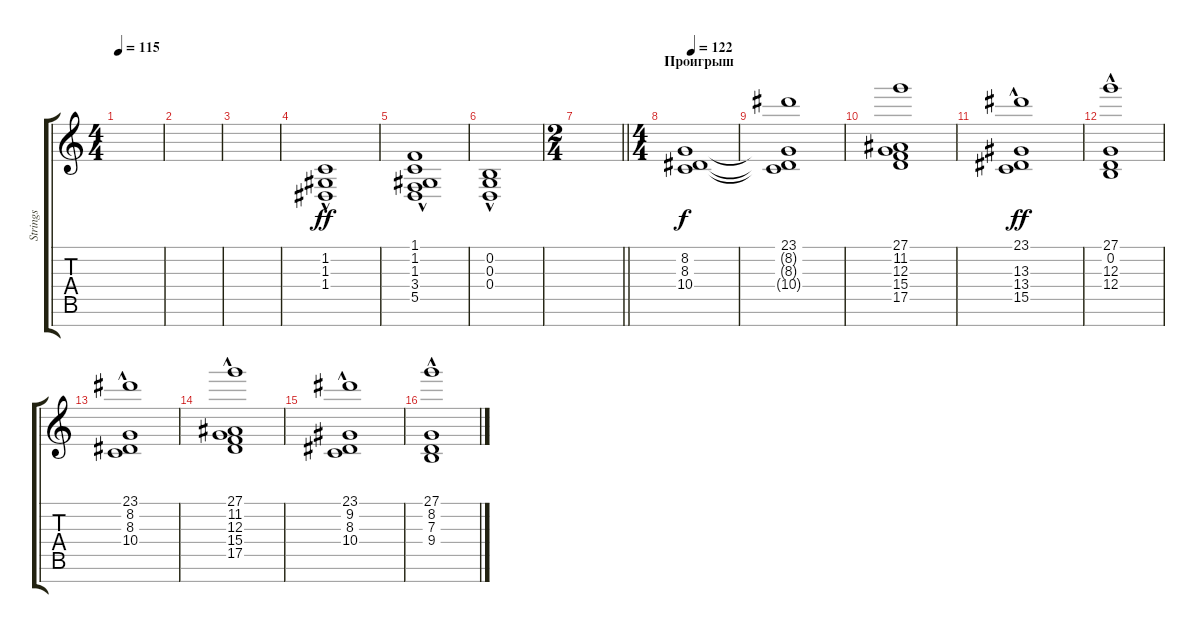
\track ("Strings" "Strings") {instrument stringensemble2}
\staff {score tabs}
\tuning (E4 B3 G3 D3 A2 E2 B1) {hide}
\ts (4 4)
\tempo 115
\clef g2
\ks c
|
|
|
(1.2{hac} 1.3{hac} 1.4{hac}).1{dy ff} |
(1.1{hac} 1.2{hac} 1.3{hac} 3.4{hac} 5.5).1 |
(0.2{hac} 0.3{hac} 0.4{hac}).1 |
\ts (2 4)
\barLineRight lightlight
|
\ts (4 4)
\section ("" "Проигрыш")
\tempo 122
(8.2 8.3 10.4).1{dy f} |
(23.1 8.2{t} 8.3{t} 10.4{t}).1 |
(27.1 11.2 12.3 15.4 17.5).1 |
(23.1 13.3{hac} 13.4{hac} 15.5{hac}).1{dy ff} |
(27.1 0.2{hac} 12.3{hac} 12.4{hac}).1 |
(23.1 8.2{hac} 8.3{hac} 10.4{hac}).1 |
(27.1{hac} 11.2{hac} 12.3{hac} 15.4{hac} 17.5).1 |
(23.1 9.2{hac} 8.3{hac} 10.4{hac}).1 |
(27.1 8.2{hac} 7.3{hac} 9.4{hac}).1
